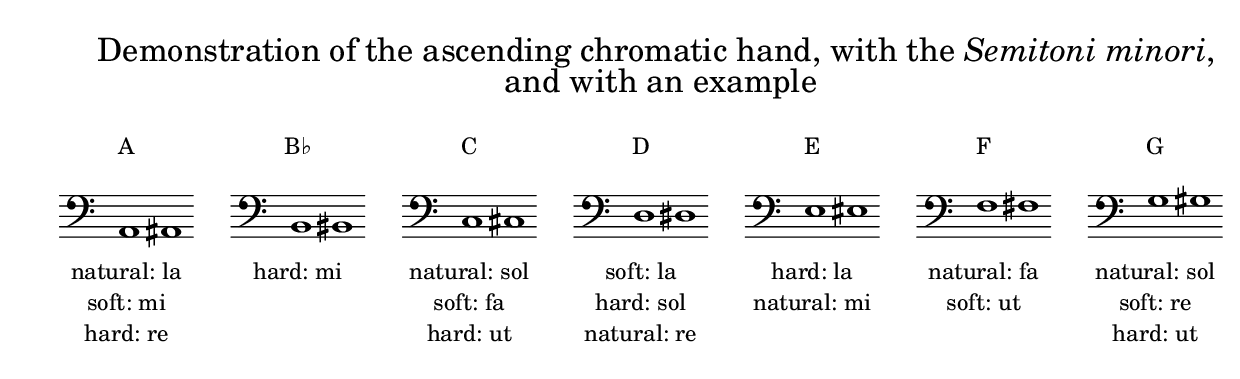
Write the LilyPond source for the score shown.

\version "2.22.2"

% Auto generated file

\header {
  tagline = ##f
}

dot = {
   \once \override Script.add-stem-support = ##f
   \once \override Script.toward-stem-shift = 0
   \once \override Script.skyline-horizontal-padding = 0
   \once \override Script.direction = 1
   \once \override Script.font-size = 1
}

\markup {
  \center-column {
    \line {
      \center-align
      \fontsize#3 { \concat { \normal-text "Demonstration of the ascending chromatic hand, with the " \italic "Semitoni minori" \normal-text ","} }
    }\line {
      \center-align
      \fontsize#3 { \concat { \normal-text " and with an example"} }
    }
    \null
    \line {
      \center-column {
        \line {
          \left-align {  \normal-text "A" }
        }

        \null
        \line {
          \score {
            <<
              \new Staff \with { instrumentName = ""} {
                \override Staff.TimeSignature.stencil = ##f
                \override Staff.NoteHead.style = #'baroque
                \accidentalStyle Score.forget
                \cadenzaOn
                \clef "bass"
                \key c #`((0 . ,NATURAL) (1 . ,NATURAL) (2 . ,NATURAL)
                          (3 . ,NATURAL) (4 . ,NATURAL) (5 . ,NATURAL)
                          (6 . ,NATURAL))  a,1  ais,1 
                \cadenzaOff
              }
            >>
            \layout {
              \context {
                \Score
                \override SpacingSpanner.common-shortest-duration = #(ly:make-moment 1)
              }
            }
          }
        }
        \null
        \line {
          \left-align {  \normal-text "natural: la" }
        }
        \line {
          \left-align {  \normal-text "soft: mi" }
        }
        \line {
          \left-align {  \normal-text "hard: re" }
        }

      }
      \hspace #3 
      \center-column {
        \line {
          \left-align {  \normal-text "B♭" }
        }

        \null
        \line {
          \score {
            <<
              \new Staff \with { instrumentName = ""} {
                \override Staff.TimeSignature.stencil = ##f
                \override Staff.NoteHead.style = #'baroque
                \accidentalStyle Score.forget
                \cadenzaOn
                \clef "bass"
                \key c #`((0 . ,NATURAL) (1 . ,NATURAL) (2 . ,NATURAL)
                          (3 . ,NATURAL) (4 . ,NATURAL) (5 . ,NATURAL)
                          (6 . ,NATURAL))  b,1  bis,1 
                \cadenzaOff
              }
            >>
            \layout {
              \context {
                \Score
                \override SpacingSpanner.common-shortest-duration = #(ly:make-moment 1)
              }
            }
          }
        }
        \null
        \line {
          \left-align {  \normal-text "hard: mi" }
        }

      }
      \hspace #3 
      \center-column {
        \line {
          \left-align {  \normal-text "C" }
        }

        \null
        \line {
          \score {
            <<
              \new Staff \with { instrumentName = ""} {
                \override Staff.TimeSignature.stencil = ##f
                \override Staff.NoteHead.style = #'baroque
                \accidentalStyle Score.forget
                \cadenzaOn
                \clef "bass"
                \key c #`((0 . ,NATURAL) (1 . ,NATURAL) (2 . ,NATURAL)
                          (3 . ,NATURAL) (4 . ,NATURAL) (5 . ,NATURAL)
                          (6 . ,NATURAL))  c1  cis1 
                \cadenzaOff
              }
            >>
            \layout {
              \context {
                \Score
                \override SpacingSpanner.common-shortest-duration = #(ly:make-moment 1)
              }
            }
          }
        }
        \null
        \line {
          \left-align {  \normal-text "natural: sol" }
        }
        \line {
          \left-align {  \normal-text "soft: fa" }
        }
        \line {
          \left-align {  \normal-text "hard: ut" }
        }

      }
      \hspace #3 
      \center-column {
        \line {
          \left-align {  \normal-text "D" }
        }

        \null
        \line {
          \score {
            <<
              \new Staff \with { instrumentName = ""} {
                \override Staff.TimeSignature.stencil = ##f
                \override Staff.NoteHead.style = #'baroque
                \accidentalStyle Score.forget
                \cadenzaOn
                \clef "bass"
                \key c #`((0 . ,NATURAL) (1 . ,NATURAL) (2 . ,NATURAL)
                          (3 . ,NATURAL) (4 . ,NATURAL) (5 . ,NATURAL)
                          (6 . ,NATURAL))  d1  dis1 
                \cadenzaOff
              }
            >>
            \layout {
              \context {
                \Score
                \override SpacingSpanner.common-shortest-duration = #(ly:make-moment 1)
              }
            }
          }
        }
        \null
        \line {
          \left-align {  \normal-text "soft: la" }
        }
        \line {
          \left-align {  \normal-text "hard: sol" }
        }
        \line {
          \left-align {  \normal-text "natural: re" }
        }

      }
      \hspace #3 
      \center-column {
        \line {
          \left-align {  \normal-text "E" }
        }

        \null
        \line {
          \score {
            <<
              \new Staff \with { instrumentName = ""} {
                \override Staff.TimeSignature.stencil = ##f
                \override Staff.NoteHead.style = #'baroque
                \accidentalStyle Score.forget
                \cadenzaOn
                \clef "bass"
                \key c #`((0 . ,NATURAL) (1 . ,NATURAL) (2 . ,NATURAL)
                          (3 . ,NATURAL) (4 . ,NATURAL) (5 . ,NATURAL)
                          (6 . ,NATURAL))  e1  eis1 
                \cadenzaOff
              }
            >>
            \layout {
              \context {
                \Score
                \override SpacingSpanner.common-shortest-duration = #(ly:make-moment 1)
              }
            }
          }
        }
        \null
        \line {
          \left-align {  \normal-text "hard: la" }
        }
        \line {
          \left-align {  \normal-text "natural: mi" }
        }

      }
      \hspace #3 
      \center-column {
        \line {
          \left-align {  \normal-text "F" }
        }

        \null
        \line {
          \score {
            <<
              \new Staff \with { instrumentName = ""} {
                \override Staff.TimeSignature.stencil = ##f
                \override Staff.NoteHead.style = #'baroque
                \accidentalStyle Score.forget
                \cadenzaOn
                \clef "bass"
                \key c #`((0 . ,NATURAL) (1 . ,NATURAL) (2 . ,NATURAL)
                          (3 . ,NATURAL) (4 . ,NATURAL) (5 . ,NATURAL)
                          (6 . ,NATURAL))  f1  fis1 
                \cadenzaOff
              }
            >>
            \layout {
              \context {
                \Score
                \override SpacingSpanner.common-shortest-duration = #(ly:make-moment 1)
              }
            }
          }
        }
        \null
        \line {
          \left-align {  \normal-text "natural: fa" }
        }
        \line {
          \left-align {  \normal-text "soft: ut" }
        }

      }
      \hspace #3 
      \center-column {
        \line {
          \left-align {  \normal-text "G" }
        }

        \null
        \line {
          \score {
            <<
              \new Staff \with { instrumentName = ""} {
                \override Staff.TimeSignature.stencil = ##f
                \override Staff.NoteHead.style = #'baroque
                \accidentalStyle Score.forget
                \cadenzaOn
                \clef "bass"
                \key c #`((0 . ,NATURAL) (1 . ,NATURAL) (2 . ,NATURAL)
                          (3 . ,NATURAL) (4 . ,NATURAL) (5 . ,NATURAL)
                          (6 . ,NATURAL))  g1  gis1 
                \cadenzaOff
              }
            >>
            \layout {
              \context {
                \Score
                \override SpacingSpanner.common-shortest-duration = #(ly:make-moment 1)
              }
            }
          }
        }
        \null
        \line {
          \left-align {  \normal-text "natural: sol" }
        }
        \line {
          \left-align {  \normal-text "soft: re" }
        }
        \line {
          \left-align {  \normal-text "hard: ut" }
        }

      }
      \hspace #3 

    }
  }
}